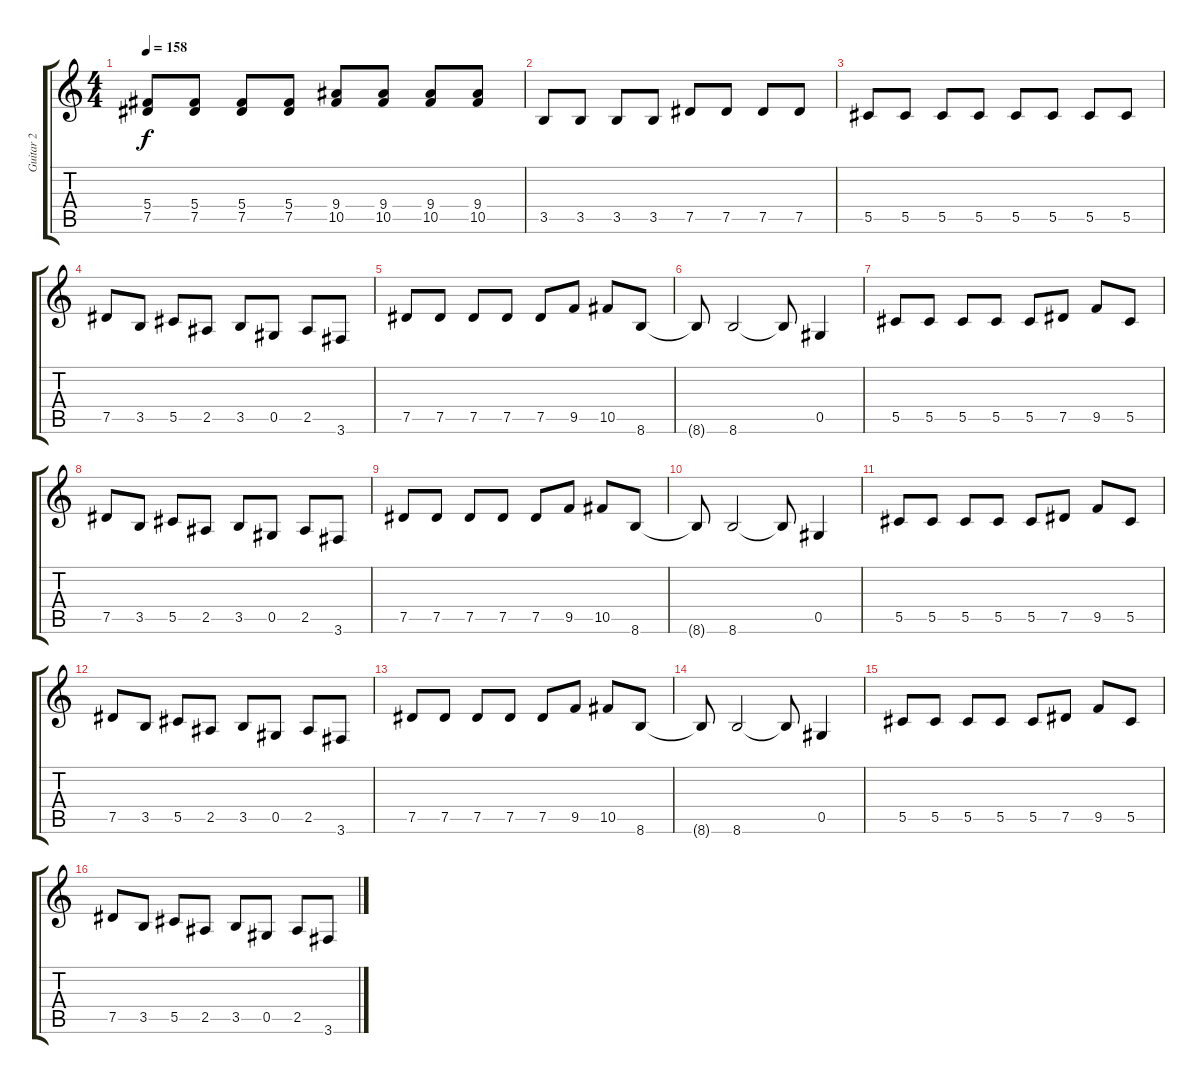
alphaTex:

\track ("Guitar 2" "Guitar 2") {instrument distortionguitar}
\staff {score tabs}
\tuning (Eb4 Bb3 Gb3 Db3 Ab2 Eb2) {hide}
\ts (4 4)
\tempo 158
\clef g2
\ks c
(5.4 7.5).8{dy f} (5.4 7.5).8 (5.4 7.5).8 (5.4 7.5).8 (9.4 10.5).8 (9.4 10.5).8 (9.4 10.5).8 (9.4 10.5).8 |
3.5.8 3.5.8 3.5.8 3.5.8 7.5.8 7.5.8 7.5.8 7.5.8 |
5.5.8 5.5.8 5.5.8 5.5.8 5.5.8 5.5.8 5.5.8 5.5.8 |
7.5.8 3.5.8 5.5.8 2.5.8 3.5.8 0.5.8 2.5.8 3.6.8 |
7.5.8 7.5.8 7.5.8 7.5.8 7.5.8 9.5.8 10.5.8 8.6.8 |
8.6{t}.8 8.6.2 8.6{t}.8 0.5.4 |
5.5.8 5.5.8 5.5.8 5.5.8 5.5.8 7.5.8 9.5.8 5.5.8 |
7.5.8 3.5.8 5.5.8 2.5.8 3.5.8 0.5.8 2.5.8 3.6.8 |
7.5.8 7.5.8 7.5.8 7.5.8 7.5.8 9.5.8 10.5.8 8.6.8 |
8.6{t}.8 8.6.2 8.6{t}.8 0.5.4 |
5.5.8 5.5.8 5.5.8 5.5.8 5.5.8 7.5.8 9.5.8 5.5.8 |
7.5.8 3.5.8 5.5.8 2.5.8 3.5.8 0.5.8 2.5.8 3.6.8 |
7.5.8 7.5.8 7.5.8 7.5.8 7.5.8 9.5.8 10.5.8 8.6.8 |
8.6{t}.8 8.6.2 8.6{t}.8 0.5.4 |
5.5.8 5.5.8 5.5.8 5.5.8 5.5.8 7.5.8 9.5.8 5.5.8 |
7.5.8 3.5.8 5.5.8 2.5.8 3.5.8 0.5.8 2.5.8 3.6.8
